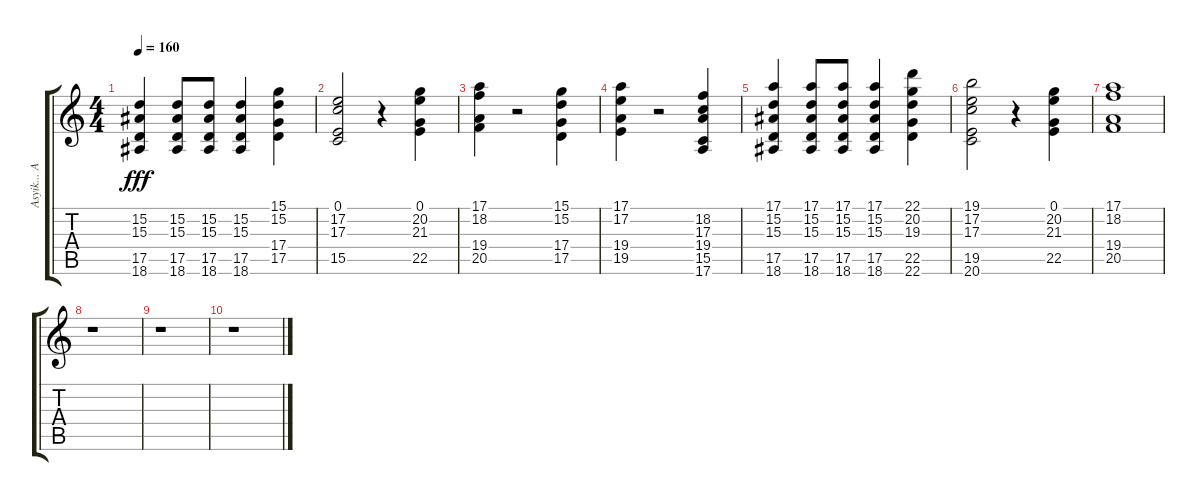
\track ("Asyik... Asyik..." "Asyik... A") {instrument tenorsax}
\staff {score tabs}
\tuning (E4 B3 G3 D3 A2 E2) {hide}
\ts (4 4)
\tempo 160
\clef g2
\ks c
(15.2 15.3 17.5 18.6).4{dy fff} (15.2 15.3 17.5 18.6).8 (15.2 15.3 17.5 18.6).8 (15.2 15.3 17.5 18.6).4 (15.1 15.2 17.4 17.5).4 |
(0.1 17.2 17.3 15.5).2 r.4 (0.1 20.2 21.3 22.5).4 |
(17.1 18.2 19.4 20.5).4 r.2 (15.1 15.2 17.4 17.5).4 |
(17.1 17.2 19.4 19.5).4 r.2 (18.2 17.3 19.4 15.5 17.6).4 |
(17.1 15.2 15.3 17.5 18.6).4 (17.1 15.2 15.3 17.5 18.6).8 (17.1 15.2 15.3 17.5 18.6).8 (17.1 15.2 15.3 17.5 18.6).4 (22.1 20.2 19.3 22.5 22.6).4 |
(19.1 17.2 17.3 19.5 20.6).2 r.4 (0.1 20.2 21.3 22.5).4 |
(17.1 18.2 19.4 20.5).1 |
r.1 |
r.1 |
r.1
